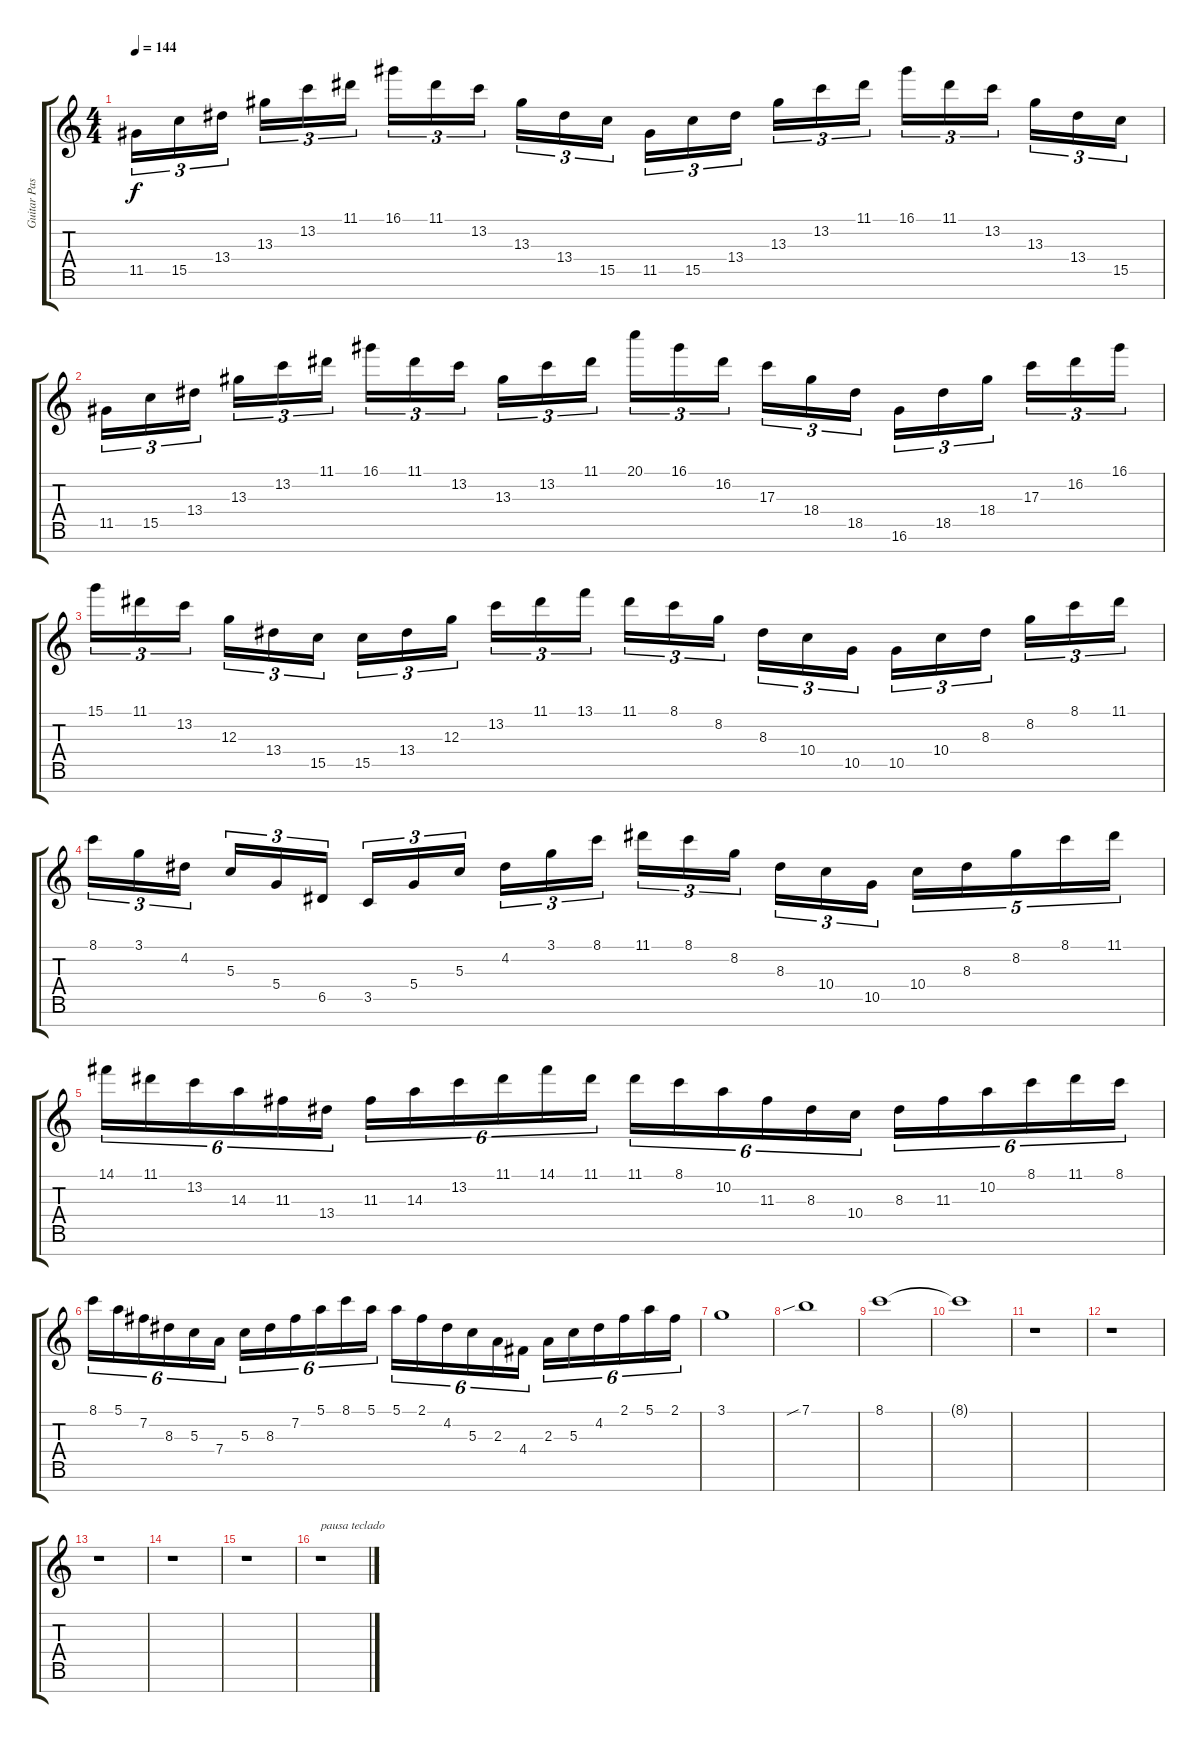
\track ("Guitar Passamani" "Guitar Pas") {instrument distortionguitar}
\staff {score tabs}
\tuning (E4 B3 G3 D3 A2 E2 B1) {hide}
\ts (4 4)
\tempo 144
\clef g2
\ks c
11.5.16{tu (3 2) dy f} 15.5.16{tu (3 2)} 13.4.16{tu (3 2)} 13.3.16{tu (3 2)} 13.2.16{tu (3 2)} 11.1.16{tu (3 2)} 16.1.16{tu (3 2)} 11.1.16{tu (3 2)} 13.2.16{tu (3 2)} 13.3.16{tu (3 2)} 13.4.16{tu (3 2)} 15.5.16{tu (3 2)} 11.5.16{tu (3 2)} 15.5.16{tu (3 2)} 13.4.16{tu (3 2)} 13.3.16{tu (3 2)} 13.2.16{tu (3 2)} 11.1.16{tu (3 2)} 16.1.16{tu (3 2)} 11.1.16{tu (3 2)} 13.2.16{tu (3 2)} 13.3.16{tu (3 2)} 13.4.16{tu (3 2)} 15.5.16{tu (3 2)} |
11.5.16{tu (3 2)} 15.5.16{tu (3 2)} 13.4.16{tu (3 2)} 13.3.16{tu (3 2)} 13.2.16{tu (3 2)} 11.1.16{tu (3 2)} 16.1.16{tu (3 2)} 11.1.16{tu (3 2)} 13.2.16{tu (3 2)} 13.3.16{tu (3 2)} 13.2.16{tu (3 2)} 11.1.16{tu (3 2)} 20.1.16{tu (3 2)} 16.1.16{tu (3 2)} 16.2.16{tu (3 2)} 17.3.16{tu (3 2)} 18.4.16{tu (3 2)} 18.5.16{tu (3 2)} 16.6.16{tu (3 2)} 18.5.16{tu (3 2)} 18.4.16{tu (3 2)} 17.3.16{tu (3 2)} 16.2.16{tu (3 2)} 16.1.16{tu (3 2)} |
15.1.16{tu (3 2)} 11.1.16{tu (3 2)} 13.2.16{tu (3 2)} 12.3.16{tu (3 2)} 13.4.16{tu (3 2)} 15.5.16{tu (3 2)} 15.5.16{tu (3 2)} 13.4.16{tu (3 2)} 12.3.16{tu (3 2)} 13.2.16{tu (3 2)} 11.1.16{tu (3 2)} 13.1.16{tu (3 2)} 11.1.16{tu (3 2)} 8.1.16{tu (3 2)} 8.2.16{tu (3 2)} 8.3.16{tu (3 2)} 10.4.16{tu (3 2)} 10.5.16{tu (3 2)} 10.5.16{tu (3 2)} 10.4.16{tu (3 2)} 8.3.16{tu (3 2)} 8.2.16{tu (3 2)} 8.1.16{tu (3 2)} 11.1.16{tu (3 2)} |
8.1.16{tu (3 2)} 3.1.16{tu (3 2)} 4.2.16{tu (3 2)} 5.3.16{tu (3 2)} 5.4.16{tu (3 2)} 6.5.16{tu (3 2)} 3.5.16{tu (3 2)} 5.4.16{tu (3 2)} 5.3.16{tu (3 2)} 4.2.16{tu (3 2)} 3.1.16{tu (3 2)} 8.1.16{tu (3 2)} 11.1.16{tu (3 2)} 8.1.16{tu (3 2)} 8.2.16{tu (3 2)} 8.3.16{tu (3 2)} 10.4.16{tu (3 2)} 10.5.16{tu (3 2)} 10.4.16{tu (5 4)} 8.3.16{tu (5 4)} 8.2.16{tu (5 4)} 8.1.16{tu (5 4)} 11.1.16{tu (5 4)} |
14.1.16{tu (6 4)} 11.1.16{tu (6 4)} 13.2.16{tu (6 4)} 14.3.16{tu (6 4)} 11.3.16{tu (6 4)} 13.4.16{tu (6 4)} 11.3.16{tu (6 4)} 14.3.16{tu (6 4)} 13.2.16{tu (6 4)} 11.1.16{tu (6 4)} 14.1.16{tu (6 4)} 11.1.16{tu (6 4)} 11.1.16{tu (6 4)} 8.1.16{tu (6 4)} 10.2.16{tu (6 4)} 11.3.16{tu (6 4)} 8.3.16{tu (6 4)} 10.4.16{tu (6 4)} 8.3.16{tu (6 4)} 11.3.16{tu (6 4)} 10.2.16{tu (6 4)} 8.1.16{tu (6 4)} 11.1.16{tu (6 4)} 8.1.16{tu (6 4)} |
8.1.16{tu (6 4)} 5.1.16{tu (6 4)} 7.2.16{tu (6 4)} 8.3.16{tu (6 4)} 5.3.16{tu (6 4)} 7.4.16{tu (6 4)} 5.3.16{tu (6 4)} 8.3.16{tu (6 4)} 7.2.16{tu (6 4)} 5.1.16{tu (6 4)} 8.1.16{tu (6 4)} 5.1.16{tu (6 4)} 5.1.16{tu (6 4)} 2.1.16{tu (6 4)} 4.2.16{tu (6 4)} 5.3.16{tu (6 4)} 2.3.16{tu (6 4)} 4.4.16{tu (6 4)} 2.3.16{tu (6 4)} 5.3.16{tu (6 4)} 4.2.16{tu (6 4)} 2.1.16{tu (6 4)} 5.1.16{tu (6 4)} 2.1.16{tu (6 4)} |
3.1.1 |
7.1{sib}.1 |
8.1.1 |
8.1{t}.1 |
r.1 |
r.1 |
r.1 |
r.1 |
r.1 |
r.1{txt "pausa teclado"}
